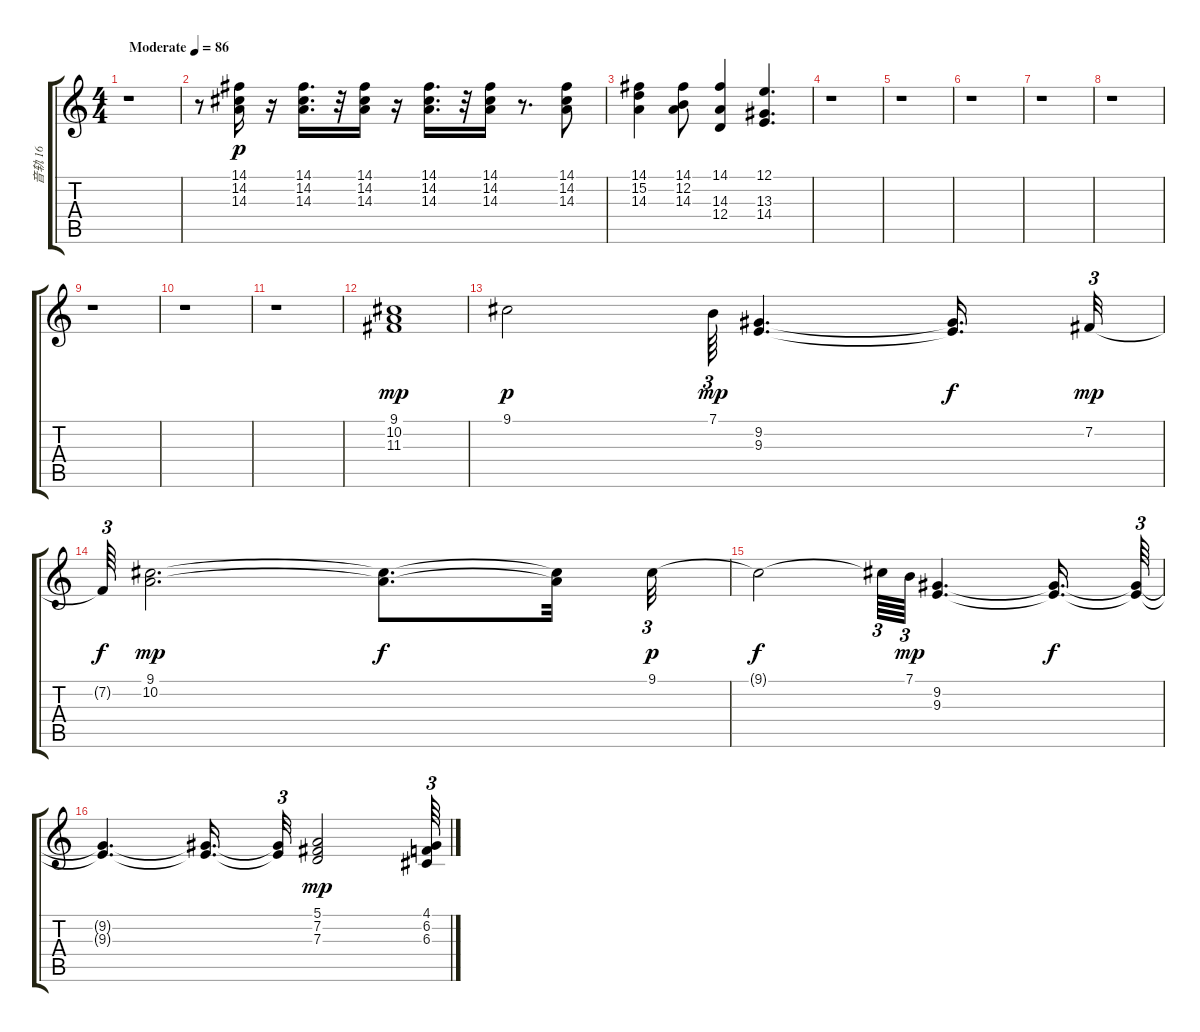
\track ("音轨 16" "音轨 16") {instrument synthvoice}
\staff {score tabs}
\tuning (E4 B3 G3 D3 A2 E2) {hide}
\ts (4 4)
\tempo (86 "Moderate")
\clef g2
\ks c
r.1{dy p instrument synthvoice} |
r.8 (14.1 14.2 14.3).16 r.16 (14.1 14.2 14.3).16{d} r.32 (14.1 14.2 14.3).16 r.16 (14.1 14.2 14.3).16{d} r.32 (14.1 14.2 14.3).16 r.8{d} (14.1 14.2 14.3).8 |
(14.1 15.2 14.3).4{txt ""} (14.1 12.2 14.3).8 (14.1 14.3 12.4).4 (12.1 13.3 14.4).4{d} |
r.1 |
r.1 |
r.1 |
r.1 |
r.1 |
r.1 |
r.1 |
r.1 |
(9.1 10.2 11.3).1{dy mp} |
9.1.2{dy p} 7.1.64{tu (3 2) dy mp} (9.2 9.3).4{d} (9.2{t} 9.3{t}).16{d dy f} 7.2.32{tu (3 2) dy mp} |
7.2{t}.64{tu (3 2) dy f} (9.1 10.2).2{d dy mp} (9.1{t} 10.2{t}).8{d dy f} (9.1{t} 10.2{t}).32 9.1.32{tu (3 2) dy p} |
9.1{t}.2{dy f} 9.1{t}.64{tu (3 2)} 7.1.64{tu (3 2) dy mp} (9.2 9.3).4{d} (9.2{t} 9.3{t}).16{d dy f} (9.2{t} 9.3{t}).64{tu (3 2)} |
(9.2{t} 9.3{t}).4{d} (9.2{t} 9.3{t}).16{d} (9.2{t} 9.3{t}).32{tu (3 2)} (5.1 7.2 7.3).2{dy mp} (4.1 6.2 6.3).64{tu (3 2)}
